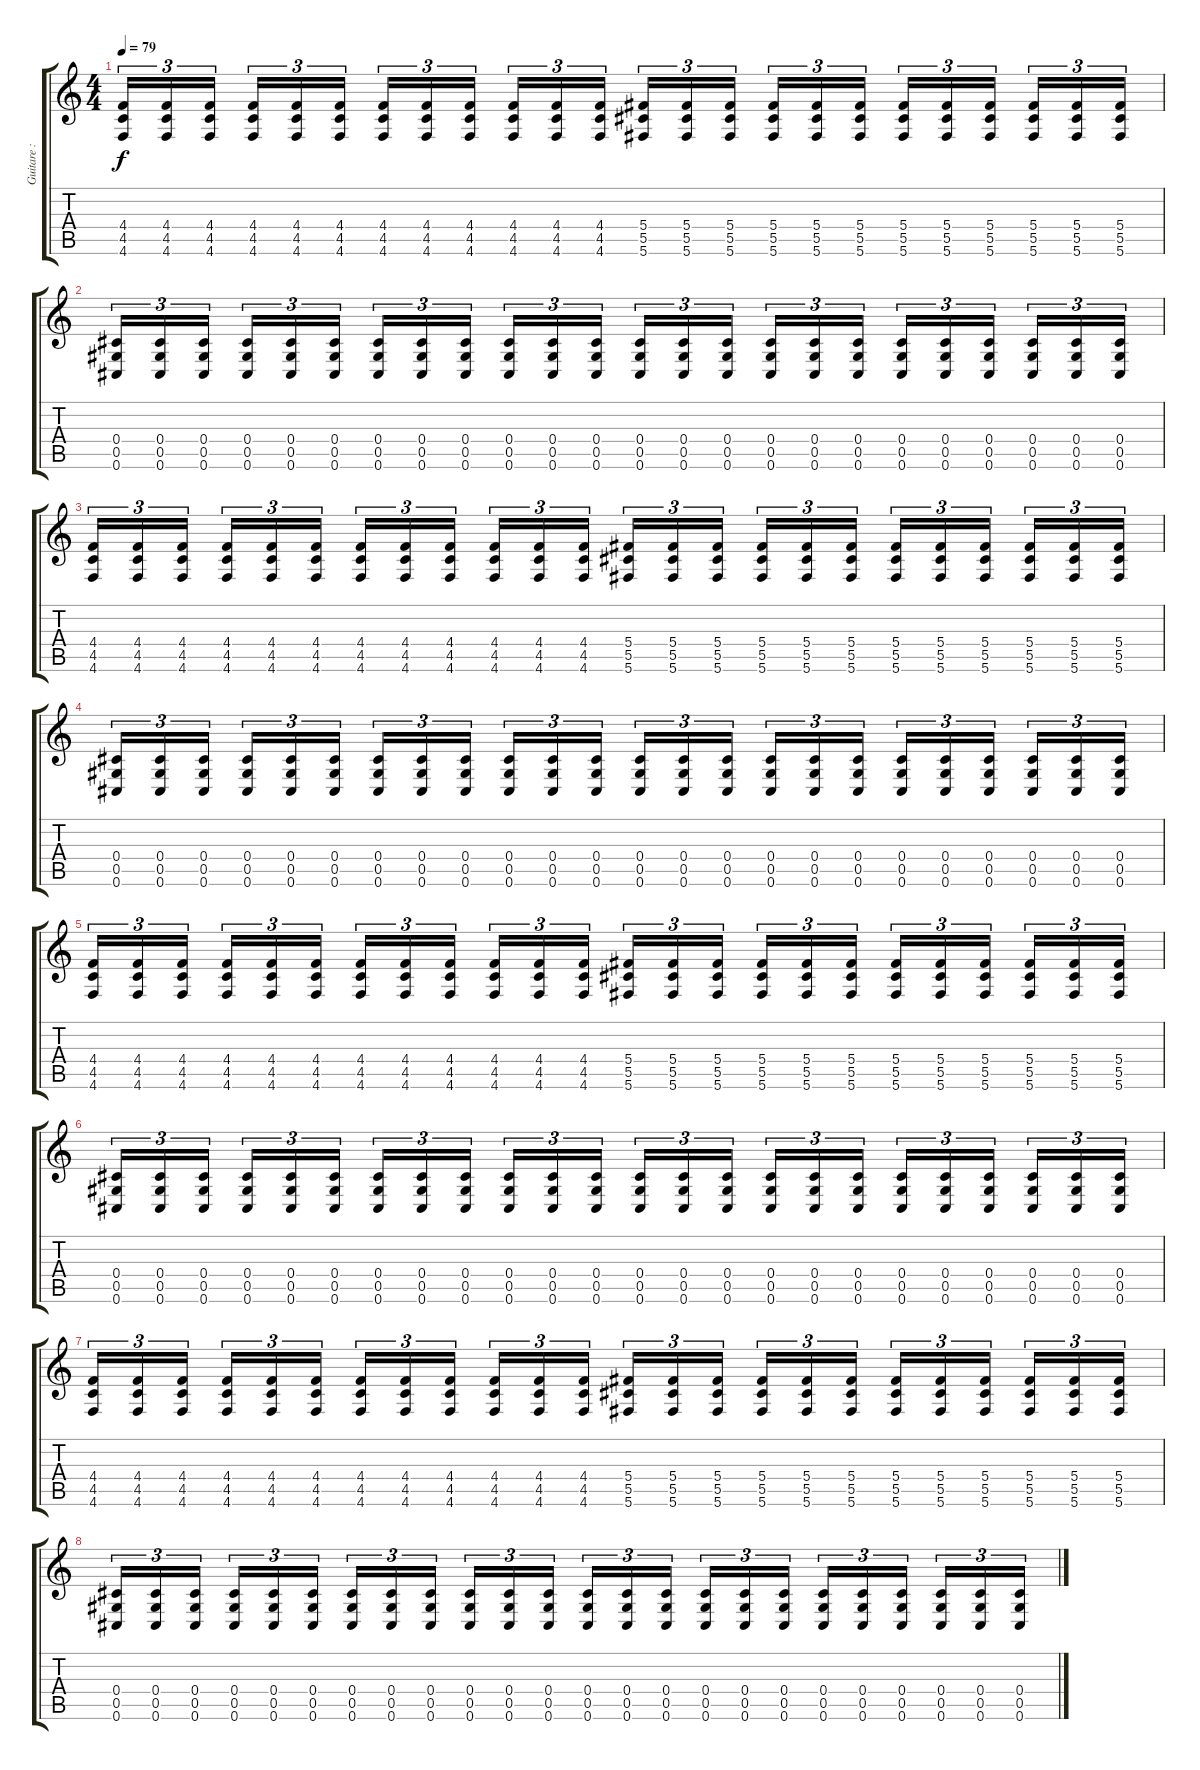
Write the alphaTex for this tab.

\track ("Guitare : Gros Sons" "Guitare : ") {instrument distortionguitar}
\staff {score tabs}
\tuning (Eb4 Bb3 Gb3 Db3 Ab2 Db2) {hide}
\ts (4 4)
\tempo 79
\clef g2
\ks c
(4.4 4.5 4.6).16{tu (3 2) dy f} (4.4 4.5 4.6).16{tu (3 2)} (4.4 4.5 4.6).16{tu (3 2)} (4.4 4.5 4.6).16{tu (3 2)} (4.4 4.5 4.6).16{tu (3 2)} (4.4 4.5 4.6).16{tu (3 2)} (4.4 4.5 4.6).16{tu (3 2)} (4.4 4.5 4.6).16{tu (3 2)} (4.4 4.5 4.6).16{tu (3 2)} (4.4 4.5 4.6).16{tu (3 2)} (4.4 4.5 4.6).16{tu (3 2)} (4.4 4.5 4.6).16{tu (3 2)} (5.4 5.5 5.6).16{tu (3 2)} (5.4 5.5 5.6).16{tu (3 2)} (5.4 5.5 5.6).16{tu (3 2)} (5.4 5.5 5.6).16{tu (3 2)} (5.4 5.5 5.6).16{tu (3 2)} (5.4 5.5 5.6).16{tu (3 2)} (5.4 5.5 5.6).16{tu (3 2)} (5.4 5.5 5.6).16{tu (3 2)} (5.4 5.5 5.6).16{tu (3 2)} (5.4 5.5 5.6).16{tu (3 2)} (5.4 5.5 5.6).16{tu (3 2)} (5.4 5.5 5.6).16{tu (3 2)} |
(0.4 0.5 0.6).16{tu (3 2)} (0.4 0.5 0.6).16{tu (3 2)} (0.4 0.5 0.6).16{tu (3 2)} (0.4 0.5 0.6).16{tu (3 2)} (0.4 0.5 0.6).16{tu (3 2)} (0.4 0.5 0.6).16{tu (3 2)} (0.4 0.5 0.6).16{tu (3 2)} (0.4 0.5 0.6).16{tu (3 2)} (0.4 0.5 0.6).16{tu (3 2)} (0.4 0.5 0.6).16{tu (3 2)} (0.4 0.5 0.6).16{tu (3 2)} (0.4 0.5 0.6).16{tu (3 2)} (0.4 0.5 0.6).16{tu (3 2)} (0.4 0.5 0.6).16{tu (3 2)} (0.4 0.5 0.6).16{tu (3 2)} (0.4 0.5 0.6).16{tu (3 2)} (0.4 0.5 0.6).16{tu (3 2)} (0.4 0.5 0.6).16{tu (3 2)} (0.4 0.5 0.6).16{tu (3 2)} (0.4 0.5 0.6).16{tu (3 2)} (0.4 0.5 0.6).16{tu (3 2)} (0.4 0.5 0.6).16{tu (3 2)} (0.4 0.5 0.6).16{tu (3 2)} (0.4 0.5 0.6).16{tu (3 2)} |
(4.4 4.5 4.6).16{tu (3 2)} (4.4 4.5 4.6).16{tu (3 2)} (4.4 4.5 4.6).16{tu (3 2)} (4.4 4.5 4.6).16{tu (3 2)} (4.4 4.5 4.6).16{tu (3 2)} (4.4 4.5 4.6).16{tu (3 2)} (4.4 4.5 4.6).16{tu (3 2)} (4.4 4.5 4.6).16{tu (3 2)} (4.4 4.5 4.6).16{tu (3 2)} (4.4 4.5 4.6).16{tu (3 2)} (4.4 4.5 4.6).16{tu (3 2)} (4.4 4.5 4.6).16{tu (3 2)} (5.4 5.5 5.6).16{tu (3 2)} (5.4 5.5 5.6).16{tu (3 2)} (5.4 5.5 5.6).16{tu (3 2)} (5.4 5.5 5.6).16{tu (3 2)} (5.4 5.5 5.6).16{tu (3 2)} (5.4 5.5 5.6).16{tu (3 2)} (5.4 5.5 5.6).16{tu (3 2)} (5.4 5.5 5.6).16{tu (3 2)} (5.4 5.5 5.6).16{tu (3 2)} (5.4 5.5 5.6).16{tu (3 2)} (5.4 5.5 5.6).16{tu (3 2)} (5.4 5.5 5.6).16{tu (3 2)} |
(0.4 0.5 0.6).16{tu (3 2)} (0.4 0.5 0.6).16{tu (3 2)} (0.4 0.5 0.6).16{tu (3 2)} (0.4 0.5 0.6).16{tu (3 2)} (0.4 0.5 0.6).16{tu (3 2)} (0.4 0.5 0.6).16{tu (3 2)} (0.4 0.5 0.6).16{tu (3 2)} (0.4 0.5 0.6).16{tu (3 2)} (0.4 0.5 0.6).16{tu (3 2)} (0.4 0.5 0.6).16{tu (3 2)} (0.4 0.5 0.6).16{tu (3 2)} (0.4 0.5 0.6).16{tu (3 2)} (0.4 0.5 0.6).16{tu (3 2)} (0.4 0.5 0.6).16{tu (3 2)} (0.4 0.5 0.6).16{tu (3 2)} (0.4 0.5 0.6).16{tu (3 2)} (0.4 0.5 0.6).16{tu (3 2)} (0.4 0.5 0.6).16{tu (3 2)} (0.4 0.5 0.6).16{tu (3 2)} (0.4 0.5 0.6).16{tu (3 2)} (0.4 0.5 0.6).16{tu (3 2)} (0.4 0.5 0.6).16{tu (3 2)} (0.4 0.5 0.6).16{tu (3 2)} (0.4 0.5 0.6).16{tu (3 2)} |
(4.4 4.5 4.6).16{tu (3 2)} (4.4 4.5 4.6).16{tu (3 2)} (4.4 4.5 4.6).16{tu (3 2)} (4.4 4.5 4.6).16{tu (3 2)} (4.4 4.5 4.6).16{tu (3 2)} (4.4 4.5 4.6).16{tu (3 2)} (4.4 4.5 4.6).16{tu (3 2)} (4.4 4.5 4.6).16{tu (3 2)} (4.4 4.5 4.6).16{tu (3 2)} (4.4 4.5 4.6).16{tu (3 2)} (4.4 4.5 4.6).16{tu (3 2)} (4.4 4.5 4.6).16{tu (3 2)} (5.4 5.5 5.6).16{tu (3 2)} (5.4 5.5 5.6).16{tu (3 2)} (5.4 5.5 5.6).16{tu (3 2)} (5.4 5.5 5.6).16{tu (3 2)} (5.4 5.5 5.6).16{tu (3 2)} (5.4 5.5 5.6).16{tu (3 2)} (5.4 5.5 5.6).16{tu (3 2)} (5.4 5.5 5.6).16{tu (3 2)} (5.4 5.5 5.6).16{tu (3 2)} (5.4 5.5 5.6).16{tu (3 2)} (5.4 5.5 5.6).16{tu (3 2)} (5.4 5.5 5.6).16{tu (3 2)} |
(0.4 0.5 0.6).16{tu (3 2)} (0.4 0.5 0.6).16{tu (3 2)} (0.4 0.5 0.6).16{tu (3 2)} (0.4 0.5 0.6).16{tu (3 2)} (0.4 0.5 0.6).16{tu (3 2)} (0.4 0.5 0.6).16{tu (3 2)} (0.4 0.5 0.6).16{tu (3 2)} (0.4 0.5 0.6).16{tu (3 2)} (0.4 0.5 0.6).16{tu (3 2)} (0.4 0.5 0.6).16{tu (3 2)} (0.4 0.5 0.6).16{tu (3 2)} (0.4 0.5 0.6).16{tu (3 2)} (0.4 0.5 0.6).16{tu (3 2)} (0.4 0.5 0.6).16{tu (3 2)} (0.4 0.5 0.6).16{tu (3 2)} (0.4 0.5 0.6).16{tu (3 2)} (0.4 0.5 0.6).16{tu (3 2)} (0.4 0.5 0.6).16{tu (3 2)} (0.4 0.5 0.6).16{tu (3 2)} (0.4 0.5 0.6).16{tu (3 2)} (0.4 0.5 0.6).16{tu (3 2)} (0.4 0.5 0.6).16{tu (3 2)} (0.4 0.5 0.6).16{tu (3 2)} (0.4 0.5 0.6).16{tu (3 2)} |
(4.4 4.5 4.6).16{tu (3 2)} (4.4 4.5 4.6).16{tu (3 2)} (4.4 4.5 4.6).16{tu (3 2)} (4.4 4.5 4.6).16{tu (3 2)} (4.4 4.5 4.6).16{tu (3 2)} (4.4 4.5 4.6).16{tu (3 2)} (4.4 4.5 4.6).16{tu (3 2)} (4.4 4.5 4.6).16{tu (3 2)} (4.4 4.5 4.6).16{tu (3 2)} (4.4 4.5 4.6).16{tu (3 2)} (4.4 4.5 4.6).16{tu (3 2)} (4.4 4.5 4.6).16{tu (3 2)} (5.4 5.5 5.6).16{tu (3 2)} (5.4 5.5 5.6).16{tu (3 2)} (5.4 5.5 5.6).16{tu (3 2)} (5.4 5.5 5.6).16{tu (3 2)} (5.4 5.5 5.6).16{tu (3 2)} (5.4 5.5 5.6).16{tu (3 2)} (5.4 5.5 5.6).16{tu (3 2)} (5.4 5.5 5.6).16{tu (3 2)} (5.4 5.5 5.6).16{tu (3 2)} (5.4 5.5 5.6).16{tu (3 2)} (5.4 5.5 5.6).16{tu (3 2)} (5.4 5.5 5.6).16{tu (3 2)} |
(0.4 0.5 0.6).16{tu (3 2)} (0.4 0.5 0.6).16{tu (3 2)} (0.4 0.5 0.6).16{tu (3 2)} (0.4 0.5 0.6).16{tu (3 2)} (0.4 0.5 0.6).16{tu (3 2)} (0.4 0.5 0.6).16{tu (3 2)} (0.4 0.5 0.6).16{tu (3 2)} (0.4 0.5 0.6).16{tu (3 2)} (0.4 0.5 0.6).16{tu (3 2)} (0.4 0.5 0.6).16{tu (3 2)} (0.4 0.5 0.6).16{tu (3 2)} (0.4 0.5 0.6).16{tu (3 2)} (0.4 0.5 0.6).16{tu (3 2)} (0.4 0.5 0.6).16{tu (3 2)} (0.4 0.5 0.6).16{tu (3 2)} (0.4 0.5 0.6).16{tu (3 2)} (0.4 0.5 0.6).16{tu (3 2)} (0.4 0.5 0.6).16{tu (3 2)} (0.4 0.5 0.6).16{tu (3 2)} (0.4 0.5 0.6).16{tu (3 2)} (0.4 0.5 0.6).16{tu (3 2)} (0.4 0.5 0.6).16{tu (3 2)} (0.4 0.5 0.6).16{tu (3 2)} (0.4 0.5 0.6).16{tu (3 2)}
